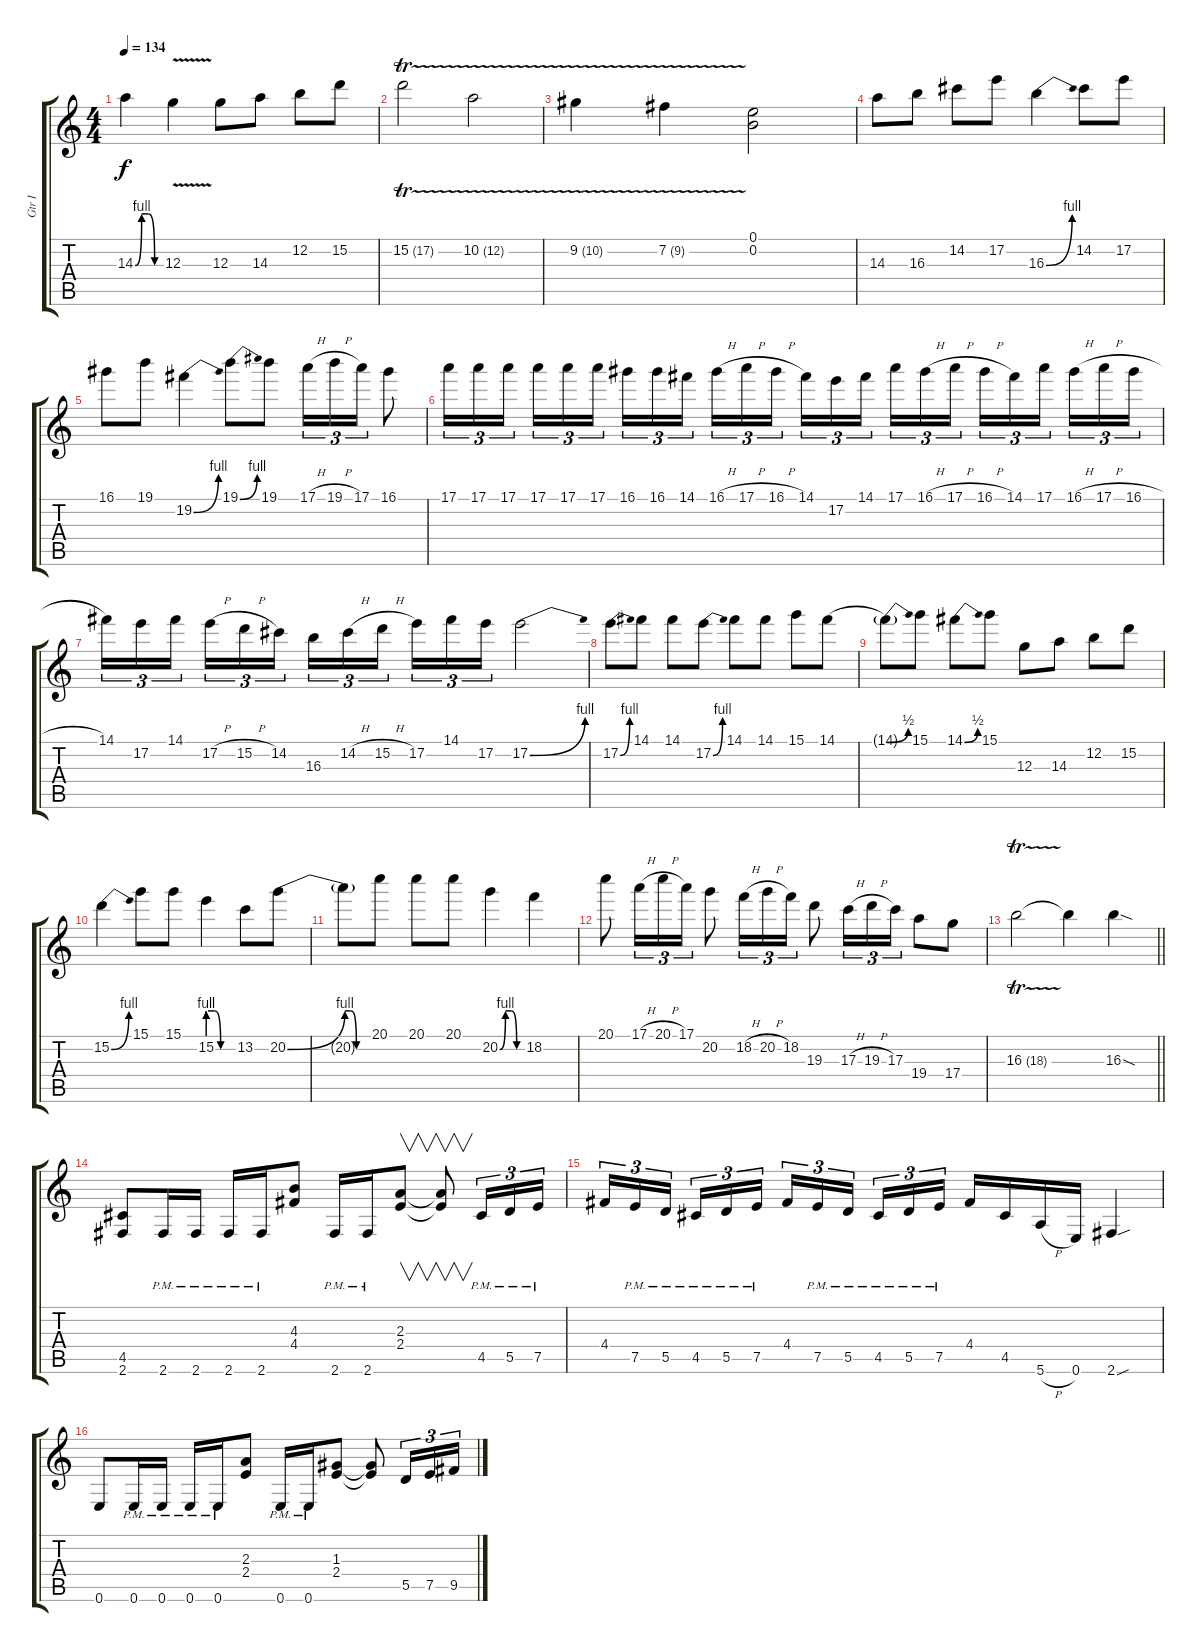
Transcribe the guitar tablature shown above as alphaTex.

\track ("Gtr I" "Gtr I") {instrument overdrivenguitar}
\staff {score tabs}
\tuning (E4 B3 G3 D3 A2 E2) {hide}
\ts (4 4)
\tempo 134
\clef g2
\ks c
14.3{be (custom 0 0 15 4 30 4 45 0 60 0)}.4{dy f} 12.3{v}.4 12.3.8 14.3.8 12.2.8 15.2.8 |
15.2{tr (17 32)}.2 10.2{tr (12 32)}.2 |
9.2{tr (10 32)}.4 7.2{tr (9 32)}.4 (0.1 0.2).2 |
14.3.8 16.3.8 14.2.8 17.2.8 16.3{be (bend 0 0 60 4)}.4 14.2.8 17.2.8 |
16.1.8 19.1.8 19.2{be (bend 0 0 60 4)}.4 19.1{be (bend 0 0 60 4)}.8 19.1.8 17.1{h}.16{tu (3 2)} 19.1{h}.16{tu (3 2)} 17.1.16{tu (3 2)} 16.1.8 |
17.1.16{tu (3 2)} 17.1.16{tu (3 2)} 17.1.16{tu (3 2)} 17.1.16{tu (3 2)} 17.1.16{tu (3 2)} 17.1.16{tu (3 2)} 16.1.16{tu (3 2)} 16.1.16{tu (3 2)} 14.1.16{tu (3 2)} 16.1{h}.16{tu (3 2)} 17.1{h}.16{tu (3 2)} 16.1{h}.16{tu (3 2)} 14.1.16{tu (3 2)} 17.2.16{tu (3 2)} 14.1.16{tu (3 2)} 17.1.16{tu (3 2)} 16.1{h}.16{tu (3 2)} 17.1{h}.16{tu (3 2)} 16.1{h}.16{tu (3 2)} 14.1.16{tu (3 2)} 17.1.16{tu (3 2)} 16.1{h}.16{tu (3 2)} 17.1{h}.16{tu (3 2)} 16.1{h}.16{tu (3 2)} |
14.1.16{tu (3 2)} 17.2.16{tu (3 2)} 14.1.16{tu (3 2)} 17.2{h}.16{tu (3 2)} 15.2{h}.16{tu (3 2)} 14.2.16{tu (3 2)} 16.3.16{tu (3 2)} 14.2{h}.16{tu (3 2)} 15.2{h}.16{tu (3 2)} 17.2.16{tu (3 2)} 14.1.16{tu (3 2)} 17.2.16{tu (3 2)} 17.2{be (bend 0 0 60 4)}.2 |
17.2{be (bend 0 0 60 4)}.8 14.1.8 14.1.8 17.2{be (bend 0 0 60 4)}.8 14.1.8 14.1.8 15.1.8 14.1{be (hold 0 0 60 0)}.8 |
14.1{be (bend 0 0 60 2) t}.8 15.1.8 14.1{be (bend 0 0 60 2)}.8 15.1.8 12.3.8 14.3.8 12.2.8 15.2.8 |
15.2{be (bend 0 0 60 4)}.4 15.1.8 15.1.8 15.2{be (custom 0 4 15 4 30 0 60 0)}.4 13.2.8 20.2{be (bend 0 0 60 4)}.8 |
20.2{be (custom 0 4 15 4 30 0 60 0) t}.8 20.1.8 20.1.8 20.1.8 20.2{be (custom 0 0 15 4 30 4 45 0 60 0)}.4 18.2.4 |
20.1.8 17.1{h}.16{tu (3 2)} 20.1{h}.16{tu (3 2)} 17.1.16{tu (3 2)} 20.2.8 18.2{h}.16{tu (3 2)} 20.2{h}.16{tu (3 2)} 18.2.16{tu (3 2)} 19.3.8 17.3{h}.16{tu (3 2)} 19.3{h}.16{tu (3 2)} 17.3.16{tu (3 2)} 19.4.8 17.4.8 |
\barLineRight lightlight
16.3{tr (18 32)}.2 16.3{t}.4 16.3{sod}.4 |
(4.5 2.6).8 2.6{pm}.16 2.6{pm}.16 2.6{pm}.16 2.6{pm}.16 (4.3 4.4).8 2.6{pm}.16 2.6{pm}.16 (2.3 2.4).8{v} (2.3{t} 2.4{t}).8{v} 4.5{pm}.16{tu (3 2)} 5.5{pm}.16{tu (3 2)} 7.5{pm}.16{tu (3 2)} |
4.4.16{tu (3 2)} 7.5{pm}.16{tu (3 2)} 5.5{pm}.16{tu (3 2)} 4.5{pm}.16{tu (3 2)} 5.5{pm}.16{tu (3 2)} 7.5{pm}.16{tu (3 2)} 4.4.16{tu (3 2)} 7.5{pm}.16{tu (3 2)} 5.5{pm}.16{tu (3 2)} 4.5{pm}.16{tu (3 2)} 5.5{pm}.16{tu (3 2)} 7.5{pm}.16{tu (3 2)} 4.4.16 4.5.16 5.6{h}.16 0.6.16 2.6{sou}.4 |
0.6.8 0.6{pm}.16 0.6{pm}.16 0.6{pm}.16 0.6{pm}.16 (2.3 2.4).8 0.6{pm}.16 0.6{pm}.16 (1.3 2.4).8 (1.3{t} 2.4{t}).8 5.5.16{tu (3 2)} 7.5.16{tu (3 2)} 9.5.16{tu (3 2)}
